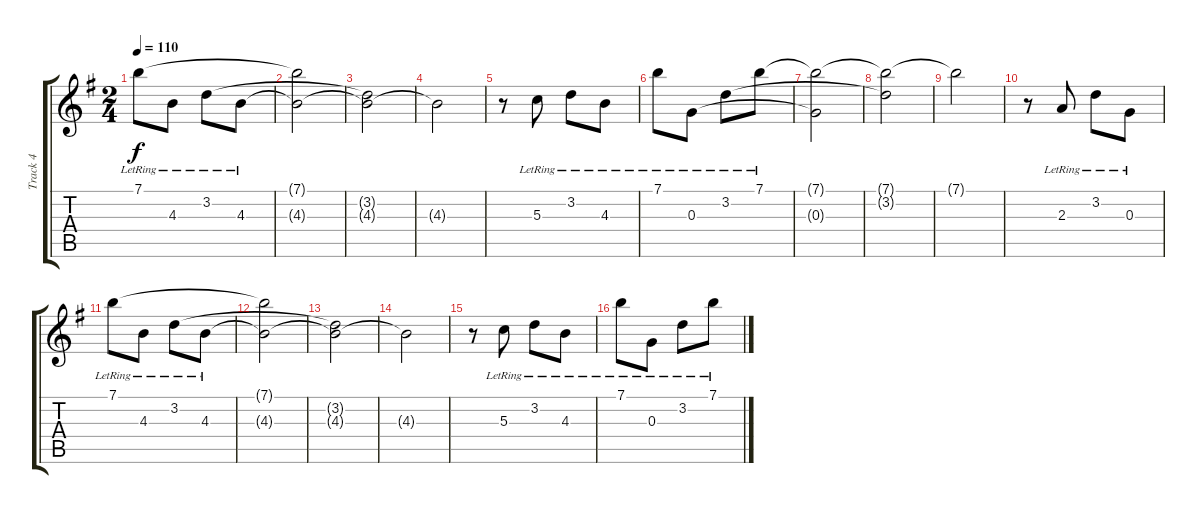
\track ("Track 4" "Track 4") {mute instrument acousticguitarnylon}
\staff {score tabs}
\tuning (E4 B3 G3 D3 A2 E2) {hide}
\ts (2 4)
\tempo 110
\clef g2
\ks g
7.1{lr}.8{dy f} 4.3{lr}.8 3.2{lr}.8 4.3{lr}.8 |
(7.1{t} 4.3{t}).2 |
(3.2{t} 4.3{t}).2 |
4.3{t}.2 |
r.8 5.3{lr}.8 3.2{lr}.8 4.3{lr}.8 |
7.1{lr}.8 0.3{lr}.8 3.2{lr}.8 7.1{lr}.8 |
(7.1{t} 0.3{t}).2 |
(7.1{t} 3.2{t}).2 |
7.1{t}.2 |
r.8 2.3{lr}.8 3.2{lr}.8 0.3{lr}.8 |
7.1{lr}.8 4.3{lr}.8 3.2{lr}.8 4.3{lr}.8 |
(7.1{t} 4.3{t}).2 |
(3.2{t} 4.3{t}).2 |
4.3{t}.2 |
r.8 5.3{lr}.8 3.2{lr}.8 4.3{lr}.8 |
7.1{lr}.8 0.3{lr}.8 3.2{lr}.8 7.1{lr}.8
